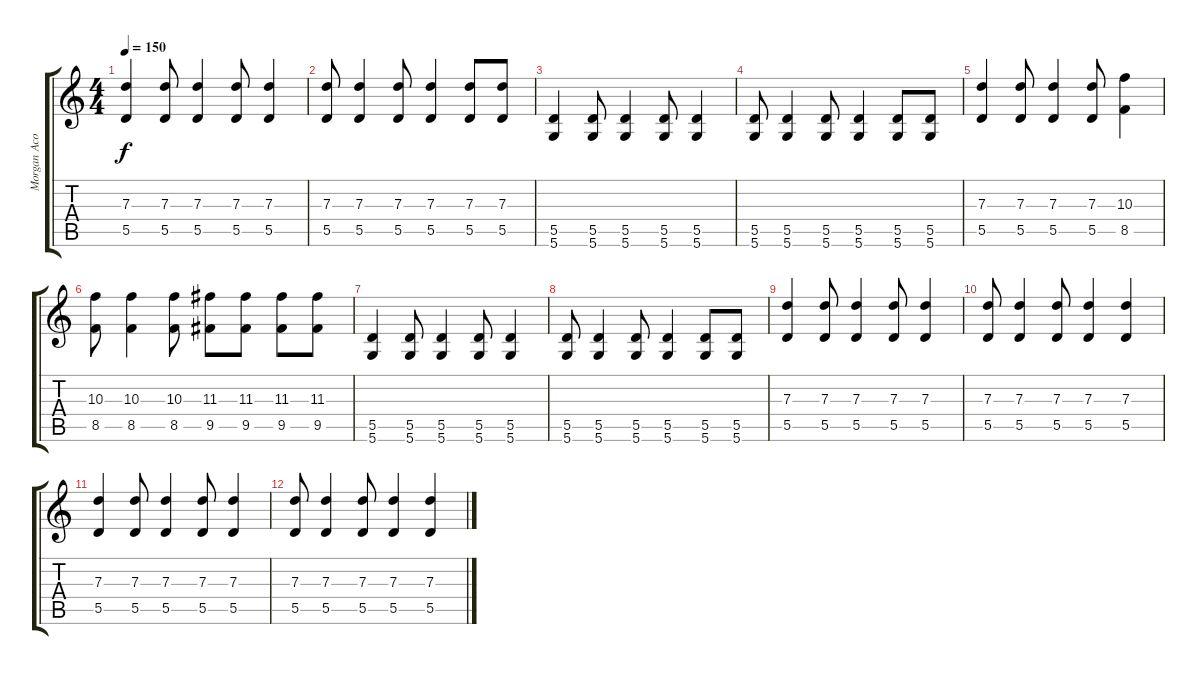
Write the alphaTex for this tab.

\track ("Morgan Acoustic" "Morgan Aco") {instrument acousticguitarnylon}
\staff {score tabs}
\tuning (E4 B3 G3 D3 A2 D2) {hide}
\ts (4 4)
\tempo 150
\clef g2
\ks c
(7.3 5.5).4{dy f} (7.3 5.5).8 (7.3 5.5).4 (7.3 5.5).8 (7.3 5.5).4 |
(7.3 5.5).8 (7.3 5.5).4 (7.3 5.5).8 (7.3 5.5).4 (7.3 5.5).8 (7.3 5.5).8 |
(5.5 5.6).4 (5.5 5.6).8 (5.5 5.6).4 (5.5 5.6).8 (5.5 5.6).4 |
(5.5 5.6).8 (5.5 5.6).4 (5.5 5.6).8 (5.5 5.6).4 (5.5 5.6).8 (5.5 5.6).8 |
(7.3 5.5).4 (7.3 5.5).8 (7.3 5.5).4 (7.3 5.5).8 (10.3 8.5).4 |
(10.3 8.5).8 (10.3 8.5).4 (10.3 8.5).8 (11.3 9.5).8 (11.3 9.5).8 (11.3 9.5).8 (11.3 9.5).8 |
(5.5 5.6).4 (5.5 5.6).8 (5.5 5.6).4 (5.5 5.6).8 (5.5 5.6).4 |
(5.5 5.6).8 (5.5 5.6).4 (5.5 5.6).8 (5.5 5.6).4 (5.5 5.6).8 (5.5 5.6).8 |
(7.3 5.5).4 (7.3 5.5).8 (7.3 5.5).4 (7.3 5.5).8 (7.3 5.5).4 |
(7.3 5.5).8 (7.3 5.5).4 (7.3 5.5).8 (7.3 5.5).4 (7.3 5.5).4 |
(7.3 5.5).4 (7.3 5.5).8 (7.3 5.5).4 (7.3 5.5).8 (7.3 5.5).4 |
(7.3 5.5).8 (7.3 5.5).4 (7.3 5.5).8 (7.3 5.5).4 (7.3 5.5).4
